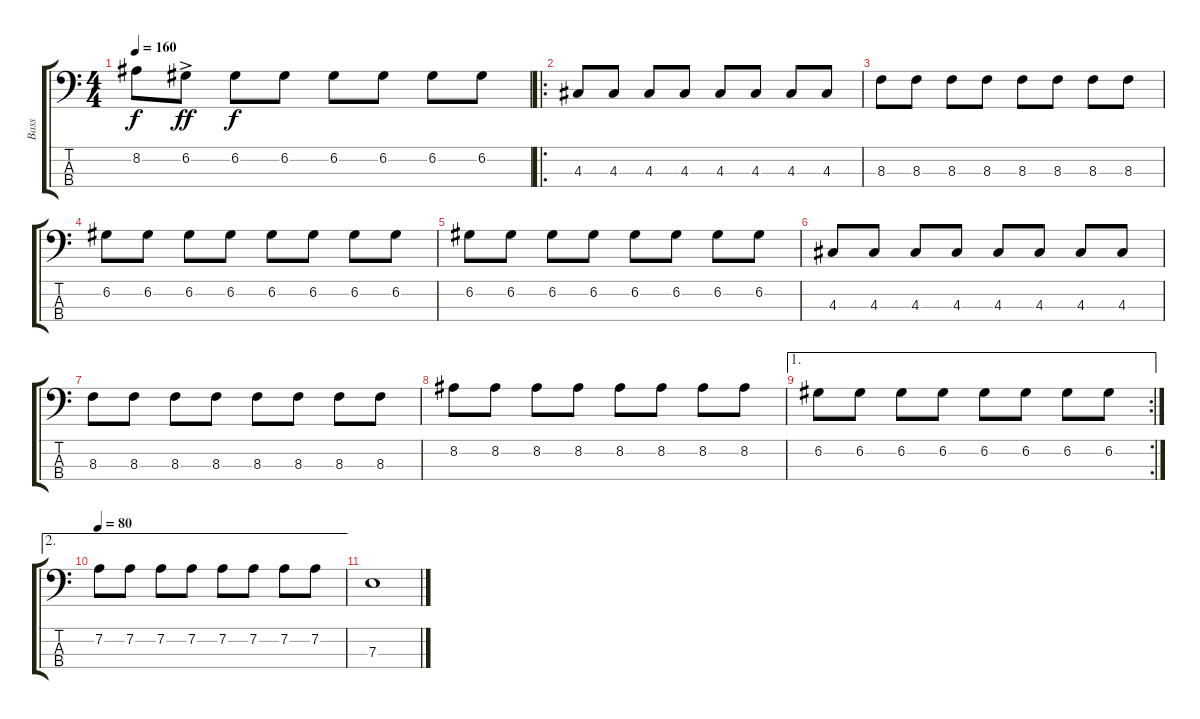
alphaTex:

\track ("Bass" "Bass") {instrument electricbasspick}
\staff {score tabs}
\tuning (G2 D2 A1 E1) {hide}
\ts (4 4)
\tempo 160
\clef f4
\ks c
8.2.8{dy f} 6.2{ac}.8{dy ff} 6.2.8{dy f} 6.2.8 6.2.8 6.2.8 6.2.8 6.2.8 |
\ro
4.3.8 4.3.8 4.3.8 4.3.8 4.3.8 4.3.8 4.3.8 4.3.8 |
8.3.8 8.3.8 8.3.8 8.3.8 8.3.8 8.3.8 8.3.8 8.3.8 |
6.2.8 6.2.8 6.2.8 6.2.8 6.2.8 6.2.8 6.2.8 6.2.8 |
6.2.8 6.2.8 6.2.8 6.2.8 6.2.8 6.2.8 6.2.8 6.2.8 |
4.3.8 4.3.8 4.3.8 4.3.8 4.3.8 4.3.8 4.3.8 4.3.8 |
8.3.8 8.3.8 8.3.8 8.3.8 8.3.8 8.3.8 8.3.8 8.3.8 |
8.2.8 8.2.8 8.2.8 8.2.8 8.2.8 8.2.8 8.2.8 8.2.8 |
\ae 1
\rc 2
6.2.8 6.2.8 6.2.8 6.2.8 6.2.8 6.2.8 6.2.8 6.2.8 |
\ae 2
\tempo 80
7.2.8 7.2.8 7.2.8 7.2.8 7.2.8 7.2.8 7.2.8 7.2.8 |
7.3.1
